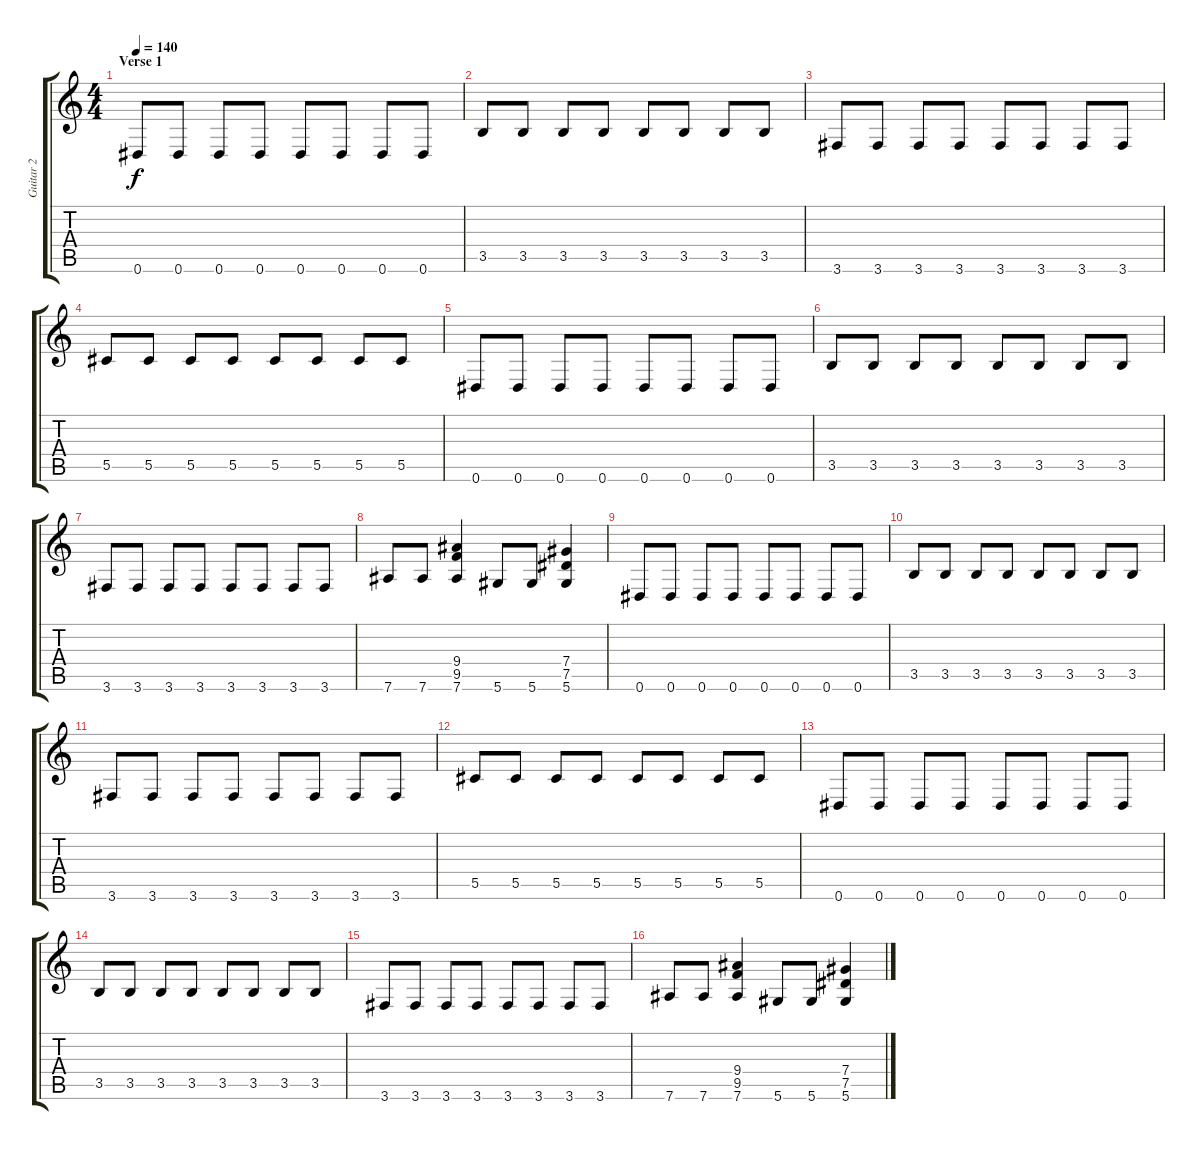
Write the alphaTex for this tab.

\track ("Guitar 2" "Guitar 2") {instrument distortionguitar}
\staff {score tabs}
\tuning (Eb4 Bb3 Gb3 Db3 Ab2 Eb2) {hide}
\ts (4 4)
\section ("" "Verse 1")
\tempo 140
\clef g2
\ks c
0.6.8{dy f} 0.6.8 0.6.8 0.6.8 0.6.8 0.6.8 0.6.8 0.6.8 |
3.5.8 3.5.8 3.5.8 3.5.8 3.5.8 3.5.8 3.5.8 3.5.8 |
3.6.8 3.6.8 3.6.8 3.6.8 3.6.8 3.6.8 3.6.8 3.6.8 |
5.5.8 5.5.8 5.5.8 5.5.8 5.5.8 5.5.8 5.5.8 5.5.8 |
0.6.8 0.6.8 0.6.8 0.6.8 0.6.8 0.6.8 0.6.8 0.6.8 |
3.5.8 3.5.8 3.5.8 3.5.8 3.5.8 3.5.8 3.5.8 3.5.8 |
3.6.8 3.6.8 3.6.8 3.6.8 3.6.8 3.6.8 3.6.8 3.6.8 |
7.6.8 7.6.8 (9.4 9.5 7.6).4 5.6.8 5.6.8 (7.4 7.5 5.6).4 |
0.6.8 0.6.8 0.6.8 0.6.8 0.6.8 0.6.8 0.6.8 0.6.8 |
3.5.8 3.5.8 3.5.8 3.5.8 3.5.8 3.5.8 3.5.8 3.5.8 |
3.6.8 3.6.8 3.6.8 3.6.8 3.6.8 3.6.8 3.6.8 3.6.8 |
5.5.8 5.5.8 5.5.8 5.5.8 5.5.8 5.5.8 5.5.8 5.5.8 |
0.6.8 0.6.8 0.6.8 0.6.8 0.6.8 0.6.8 0.6.8 0.6.8 |
3.5.8 3.5.8 3.5.8 3.5.8 3.5.8 3.5.8 3.5.8 3.5.8 |
3.6.8 3.6.8 3.6.8 3.6.8 3.6.8 3.6.8 3.6.8 3.6.8 |
7.6.8 7.6.8 (9.4 9.5 7.6).4 5.6.8 5.6.8 (7.4 7.5 5.6).4
